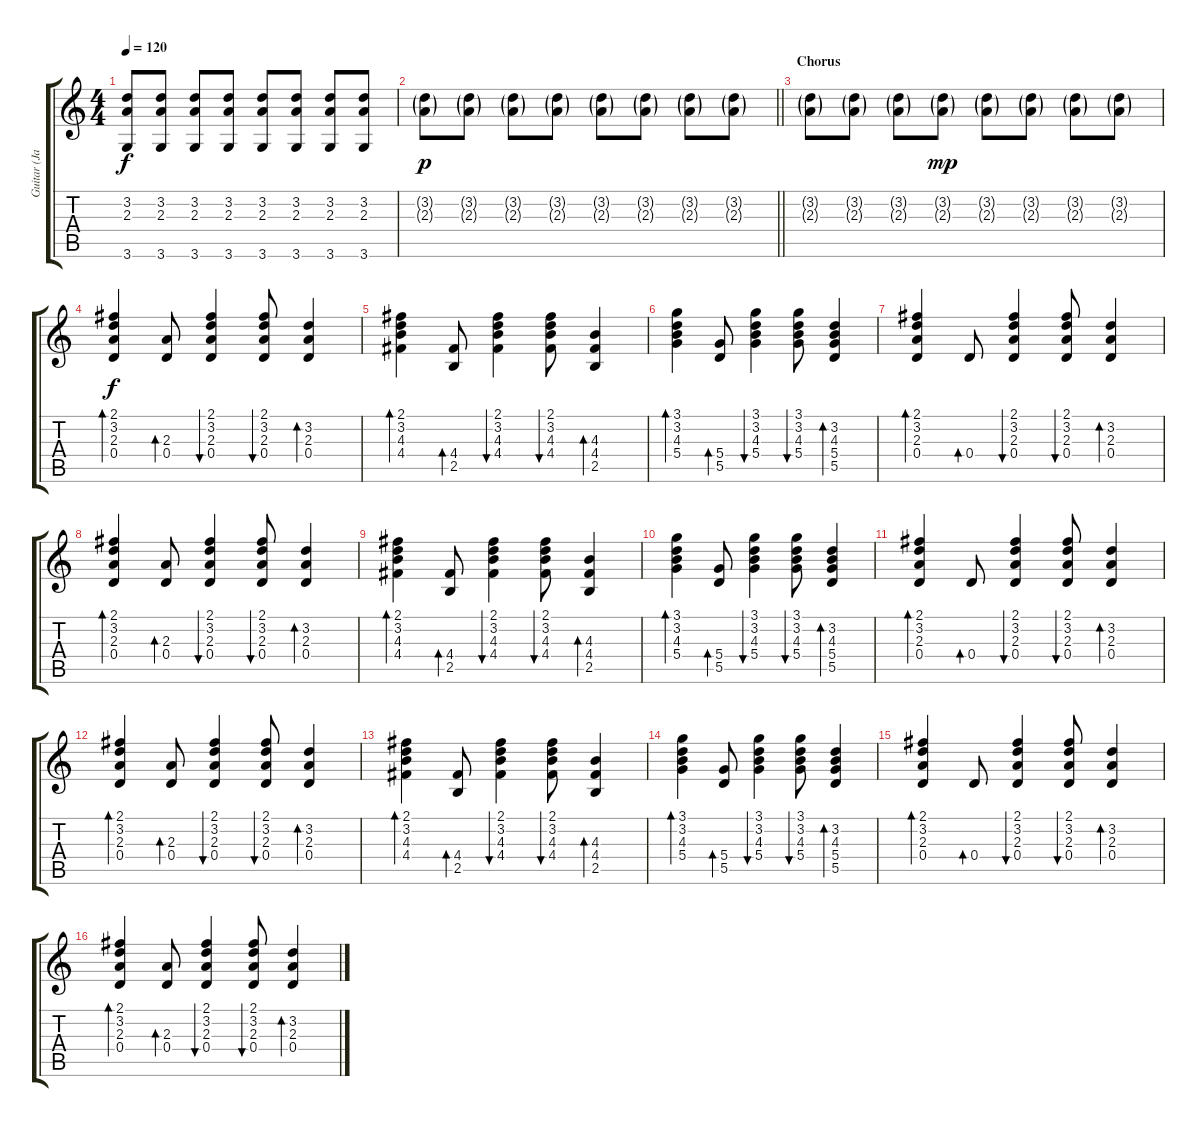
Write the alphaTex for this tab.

\track ("Guitar (Jazz)" "Guitar (Ja") {instrument electricguitarjazz}
\staff {score tabs}
\tuning (E4 B3 G3 D3 A2 E2) {hide}
\ts (4 4)
\tempo 120
\clef g2
\ks c
(3.2 2.3 3.6).8{dy f} (3.2 2.3 3.6).8 (3.2 2.3 3.6).8 (3.2 2.3 3.6).8 (3.2 2.3 3.6).8 (3.2 2.3 3.6).8 (3.2 2.3 3.6).8 (3.2 2.3 3.6).8 |
\barLineRight lightlight
(3.2{g} 2.3{g}).8{dy p} (3.2{g} 2.3{g}).8 (3.2{g} 2.3{g}).8 (3.2{g} 2.3{g}).8 (3.2{g} 2.3{g}).8 (3.2{g} 2.3{g}).8 (3.2{g} 2.3{g}).8 (3.2{g} 2.3{g}).8 |
\section ("" "Chorus")
(3.2{g} 2.3{g}).8 (3.2{g} 2.3{g}).8 (3.2{g} 2.3{g}).8 (3.2{g} 2.3{g}).8{dy mp} (3.2{g} 2.3{g}).8 (3.2{g} 2.3{g}).8 (3.2{g} 2.3{g}).8 (3.2{g} 2.3{g}).8 |
(2.1 3.2 2.3 0.4).4{bd 30 dy f} (2.3 0.4).8{bd 30} (2.1 3.2 2.3 0.4).4{bu 30} (2.1 3.2 2.3 0.4).8{bu 30} (3.2 2.3 0.4).4{bd 30} |
(2.1 3.2 4.3 4.4).4{bd 30} (4.4 2.5).8{bd 30} (2.1 3.2 4.3 4.4).4{bu 30} (2.1 3.2 4.3 4.4).8{bu 30} (4.3 4.4 2.5).4{bd 30} |
(3.1 3.2 4.3 5.4).4{bd 30} (5.4 5.5).8{bd 30} (3.1 3.2 4.3 5.4).4{bu 30} (3.1 3.2 4.3 5.4).8{bu 30} (3.2 4.3 5.4 5.5).4{bd 30} |
(2.1 3.2 2.3 0.4).4{bd 30} 0.4.8{bd 30} (2.1 3.2 2.3 0.4).4{bu 30} (2.1 3.2 2.3 0.4).8{bu 30} (3.2 2.3 0.4).4{bd 30} |
(2.1 3.2 2.3 0.4).4{bd 30} (2.3 0.4).8{bd 30} (2.1 3.2 2.3 0.4).4{bu 30} (2.1 3.2 2.3 0.4).8{bu 30} (3.2 2.3 0.4).4{bd 30} |
(2.1 3.2 4.3 4.4).4{bd 30} (4.4 2.5).8{bd 30} (2.1 3.2 4.3 4.4).4{bu 30} (2.1 3.2 4.3 4.4).8{bu 30} (4.3 4.4 2.5).4{bd 30} |
(3.1 3.2 4.3 5.4).4{bd 30} (5.4 5.5).8{bd 30} (3.1 3.2 4.3 5.4).4{bu 30} (3.1 3.2 4.3 5.4).8{bu 30} (3.2 4.3 5.4 5.5).4{bd 30} |
(2.1 3.2 2.3 0.4).4{bd 30} 0.4.8{bd 30} (2.1 3.2 2.3 0.4).4{bu 30} (2.1 3.2 2.3 0.4).8{bu 30} (3.2 2.3 0.4).4{bd 30} |
(2.1 3.2 2.3 0.4).4{bd 30} (2.3 0.4).8{bd 30} (2.1 3.2 2.3 0.4).4{bu 30} (2.1 3.2 2.3 0.4).8{bu 30} (3.2 2.3 0.4).4{bd 30} |
(2.1 3.2 4.3 4.4).4{bd 30} (4.4 2.5).8{bd 30} (2.1 3.2 4.3 4.4).4{bu 30} (2.1 3.2 4.3 4.4).8{bu 30} (4.3 4.4 2.5).4{bd 30} |
(3.1 3.2 4.3 5.4).4{bd 30} (5.4 5.5).8{bd 30} (3.1 3.2 4.3 5.4).4{bu 30} (3.1 3.2 4.3 5.4).8{bu 30} (3.2 4.3 5.4 5.5).4{bd 30} |
(2.1 3.2 2.3 0.4).4{bd 30} 0.4.8{bd 30} (2.1 3.2 2.3 0.4).4{bu 30} (2.1 3.2 2.3 0.4).8{bu 30} (3.2 2.3 0.4).4{bd 30} |
(2.1 3.2 2.3 0.4).4{bd 30} (2.3 0.4).8{bd 30} (2.1 3.2 2.3 0.4).4{bu 30} (2.1 3.2 2.3 0.4).8{bu 30} (3.2 2.3 0.4).4{bd 30}
